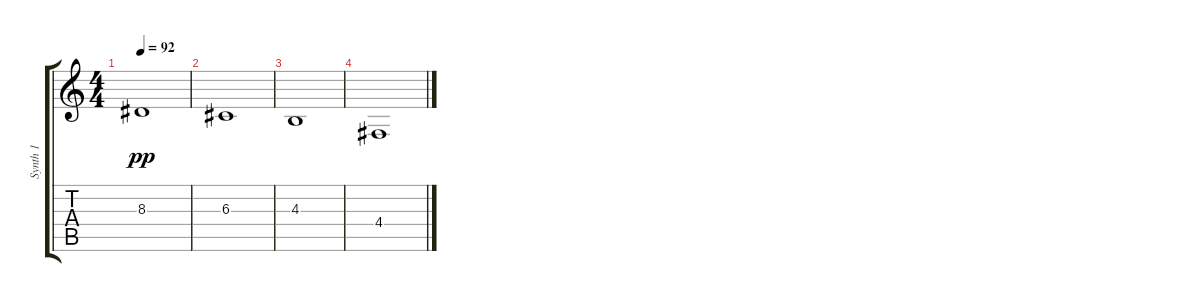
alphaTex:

\track ("Synth 1" "Synth 1") {instrument lead3calliope}
\staff {score tabs}
\tuning (E4 B3 G3 D3 A2 E2) {hide}
\ts (4 4)
\tempo 92
\clef g2
\ks c
8.3.1{dy pp} |
6.3.1 |
4.3.1 |
4.4.1
